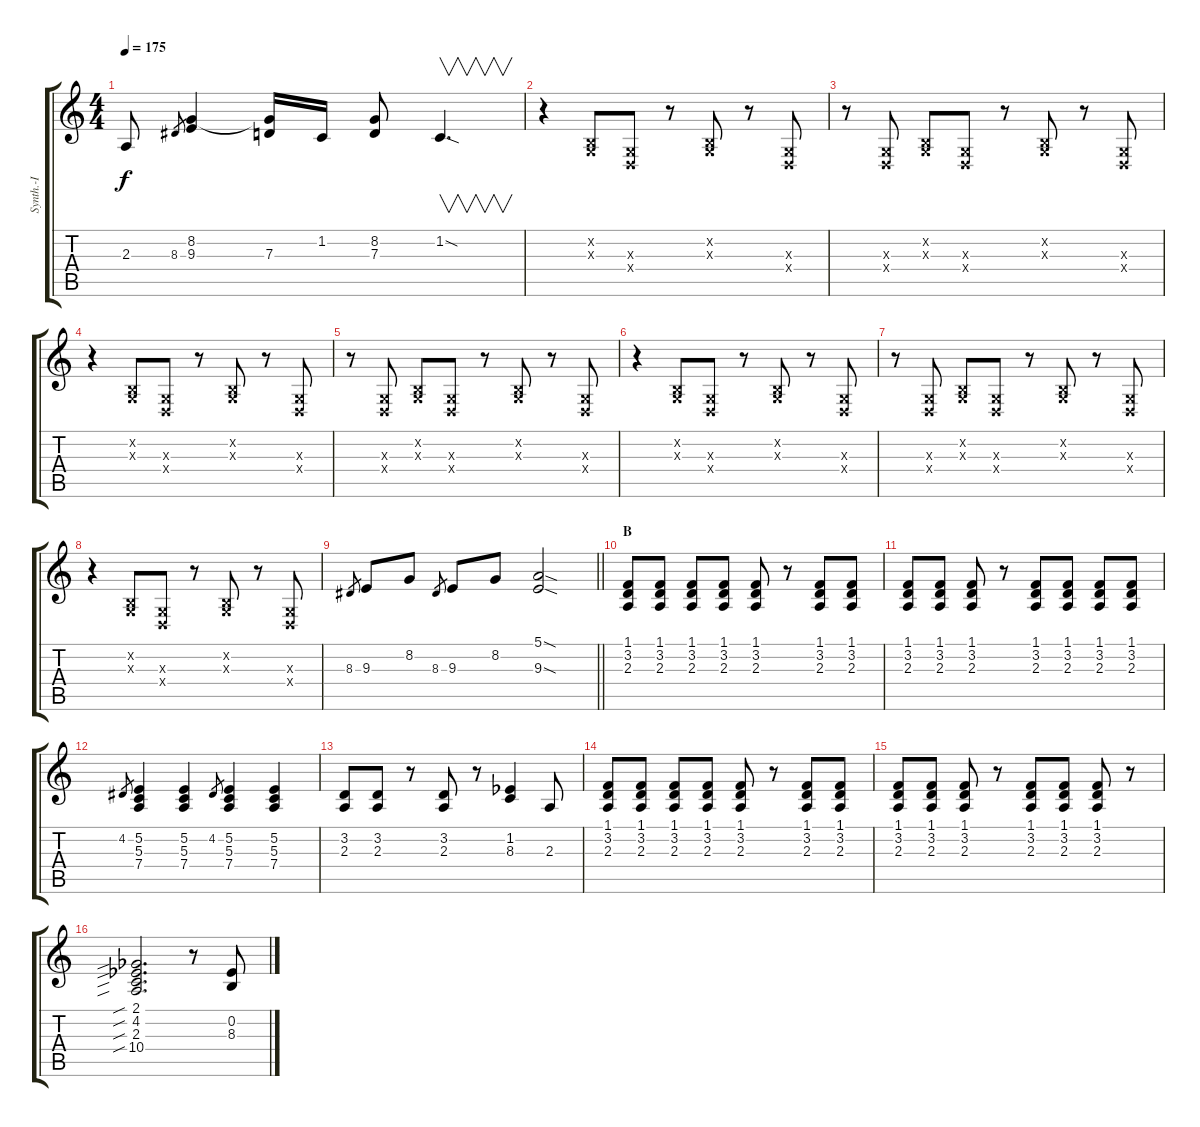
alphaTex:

\track ("Synth.-I" "Synth.-I") {instrument pad1newage}
\staff {score tabs}
\tuning (E4 B3 G3 D3 A2 E2) {hide}
\ts (4 4)
\tempo 175
\clef g2
\ks c
2.3.8{dy f} 8.3.8{gr} (8.2 9.3).4 (8.2{t} 7.3).16 1.2.16 (8.2 7.3).8 1.2{sod}.4{v d} |
r.4 (0.2{x} 0.3{x}).8 (0.3{x} 0.4{x}).8 r.8 (0.2{x} 0.3{x}).8 r.8 (0.3{x} 0.4{x}).8 |
r.8 (0.3{x} 0.4{x}).8 (0.2{x} 0.3{x}).8 (0.3{x} 0.4{x}).8 r.8 (0.2{x} 0.3{x}).8 r.8 (0.3{x} 0.4{x}).8 |
r.4 (0.2{x} 0.3{x}).8 (0.3{x} 0.4{x}).8 r.8 (0.2{x} 0.3{x}).8 r.8 (0.3{x} 0.4{x}).8 |
r.8 (0.3{x} 0.4{x}).8 (0.2{x} 0.3{x}).8 (0.3{x} 0.4{x}).8 r.8 (0.2{x} 0.3{x}).8 r.8 (0.3{x} 0.4{x}).8 |
r.4 (0.2{x} 0.3{x}).8 (0.3{x} 0.4{x}).8 r.8 (0.2{x} 0.3{x}).8 r.8 (0.3{x} 0.4{x}).8 |
r.8 (0.3{x} 0.4{x}).8 (0.2{x} 0.3{x}).8 (0.3{x} 0.4{x}).8 r.8 (0.2{x} 0.3{x}).8 r.8 (0.3{x} 0.4{x}).8 |
r.4 (0.2{x} 0.3{x}).8 (0.3{x} 0.4{x}).8 r.8 (0.2{x} 0.3{x}).8 r.8 (0.3{x} 0.4{x}).8 |
\barLineRight lightlight
8.3.8{gr} 9.3.8 8.2.8 8.3.8{gr} 9.3.8 8.2.8 (5.1{sod} 9.3{sod}).2 |
\section ("" "B")
(1.1 3.2 2.3).8 (1.1 3.2 2.3).8 (1.1 3.2 2.3).8 (1.1 3.2 2.3).8 (1.1 3.2 2.3).8 r.8 (1.1 3.2 2.3).8 (1.1 3.2 2.3).8 |
(1.1 3.2 2.3).8 (1.1 3.2 2.3).8 (1.1 3.2 2.3).8 r.8 (1.1 3.2 2.3).8 (1.1 3.2 2.3).8 (1.1 3.2 2.3).8 (1.1 3.2 2.3).8 |
4.2.8{gr} (5.2 5.3 7.4).4 (5.2 5.3 7.4).4 4.2.8{gr} (5.2 5.3 7.4).4 (5.2 5.3 7.4).4 |
(3.2 2.3).8 (3.2 2.3).8 r.8 (3.2 2.3).8 r.8 (1.2 8.3{acc b}).4 2.3.8 |
(1.1 3.2 2.3).8 (1.1 3.2 2.3).8 (1.1 3.2 2.3).8 (1.1 3.2 2.3).8 (1.1 3.2 2.3).8 r.8 (1.1 3.2 2.3).8 (1.1 3.2 2.3).8 |
(1.1 3.2 2.3).8 (1.1 3.2 2.3).8 (1.1 3.2 2.3).8 r.8 (1.1 3.2 2.3).8 (1.1 3.2 2.3).8 (1.1 3.2 2.3).8 r.8 |
(2.1{sib acc b} 4.2{sib acc b} 2.3{sib} 10.4{sib}).2{d} r.8 (0.2 8.3{acc b}).8
